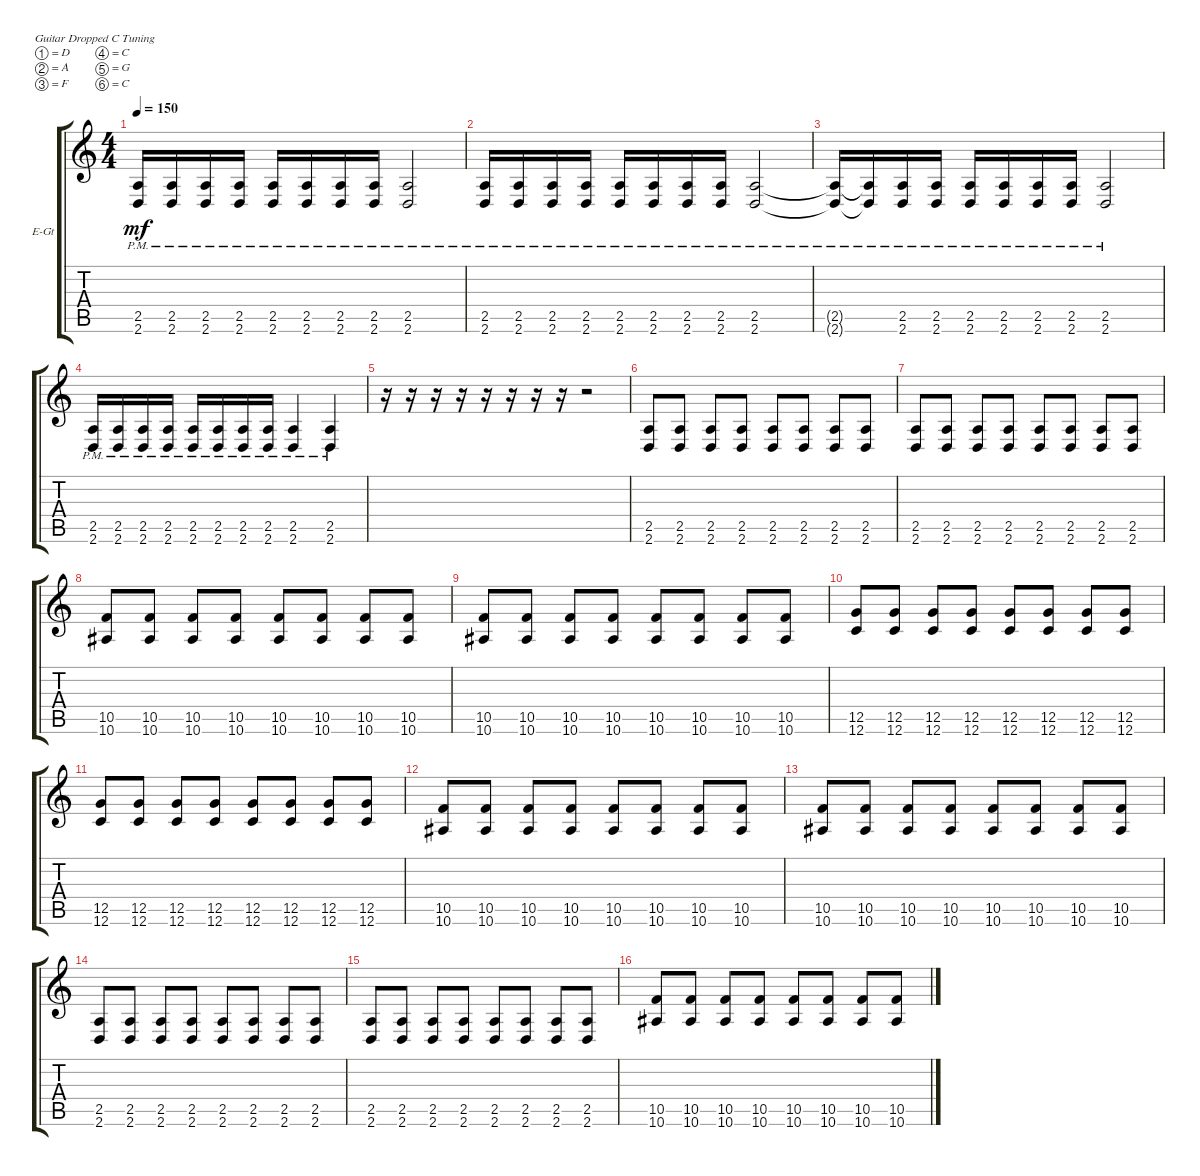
\bracketExtendMode groupsimilarinstruments
\firstSystemTrackNameOrientation horizontal
\otherSystemsTrackNameOrientation horizontal
\track ("Electric Guitar 2" "E-Gt") {instrument distortionguitar}
\staff {score tabs}
\tuning (D4 A3 F3 C3 G2 C2)
\ts (4 4)
\tempo 150
\clef g2
\ks c
(2.6{pm} 2.5{pm}).16{dy mf} (2.6{pm} 2.5{pm}).16 (2.6{pm} 2.5{pm}).16 (2.6{pm} 2.5{pm}).16 (2.6{pm} 2.5{pm}).16 (2.6{pm} 2.5{pm}).16 (2.6{pm} 2.5{pm}).16 (2.6{pm} 2.5{pm}).16 (2.6{pm} 2.5{pm}).2 |
(2.6{pm} 2.5{pm}).16 (2.6{pm} 2.5{pm}).16 (2.6{pm} 2.5{pm}).16 (2.6{pm} 2.5{pm}).16 (2.6{pm} 2.5{pm}).16 (2.6{pm} 2.5{pm}).16 (2.6{pm} 2.5{pm}).16 (2.6{pm} 2.5{pm}).16 (2.6{pm} 2.5{pm}).2 |
(2.6{pm t} 2.5{pm t}).16 (2.6{pm t} 2.5{pm t}).16 (2.6{pm} 2.5{pm}).16 (2.6{pm} 2.5{pm}).16 (2.6{pm} 2.5{pm}).16 (2.6{pm} 2.5{pm}).16 (2.6{pm} 2.5{pm}).16 (2.6{pm} 2.5{pm}).16 (2.6{pm} 2.5{pm}).2 |
(2.6{pm} 2.5{pm}).16 (2.6{pm} 2.5{pm}).16 (2.6{pm} 2.5{pm}).16 (2.6{pm} 2.5{pm}).16 (2.6{pm} 2.5{pm}).16 (2.6{pm} 2.5{pm}).16 (2.6{pm} 2.5{pm}).16 (2.6{pm} 2.5{pm}).16 (2.6{pm} 2.5{pm}).4 (2.6{pm} 2.5{pm}).4 |
r.16 r.16 r.16 r.16 r.16 r.16 r.16 r.16 r.2 |
(2.6 2.5).8 (2.6 2.5).8 (2.6 2.5).8 (2.6 2.5).8 (2.6 2.5).8 (2.6 2.5).8 (2.6 2.5).8 (2.6 2.5).8 |
(2.6 2.5).8 (2.6 2.5).8 (2.6 2.5).8 (2.6 2.5).8 (2.6 2.5).8 (2.6 2.5).8 (2.6 2.5).8 (2.6 2.5).8 |
(10.6 10.5).8 (10.6 10.5).8 (10.5 10.6).8 (10.6 10.5).8 (10.5 10.6).8 (10.6 10.5).8 (10.5 10.6).8 (10.6 10.5).8 |
(10.6 10.5).8 (10.6 10.5).8 (10.5 10.6).8 (10.6 10.5).8 (10.5 10.6).8 (10.6 10.5).8 (10.5 10.6).8 (10.6 10.5).8 |
(12.6 12.5).8 (12.6 12.5).8 (12.5 12.6).8 (12.6 12.5).8 (12.5 12.6).8 (12.6 12.5).8 (12.5 12.6).8 (12.6 12.5).8 |
(12.6 12.5).8 (12.6 12.5).8 (12.5 12.6).8 (12.6 12.5).8 (12.5 12.6).8 (12.6 12.5).8 (12.5 12.6).8 (12.6 12.5).8 |
(10.6 10.5).8 (10.6 10.5).8 (10.5 10.6).8 (10.6 10.5).8 (10.5 10.6).8 (10.6 10.5).8 (10.5 10.6).8 (10.6 10.5).8 |
(10.6 10.5).8 (10.6 10.5).8 (10.5 10.6).8 (10.6 10.5).8 (10.5 10.6).8 (10.6 10.5).8 (10.5 10.6).8 (10.6 10.5).8 |
(2.6 2.5).8 (2.6 2.5).8 (2.6 2.5).8 (2.6 2.5).8 (2.6 2.5).8 (2.6 2.5).8 (2.6 2.5).8 (2.6 2.5).8 |
(2.6 2.5).8 (2.6 2.5).8 (2.6 2.5).8 (2.6 2.5).8 (2.6 2.5).8 (2.6 2.5).8 (2.6 2.5).8 (2.6 2.5).8 |
(10.6 10.5).8 (10.6 10.5).8 (10.5 10.6).8 (10.6 10.5).8 (10.5 10.6).8 (10.6 10.5).8 (10.5 10.6).8 (10.6 10.5).8
